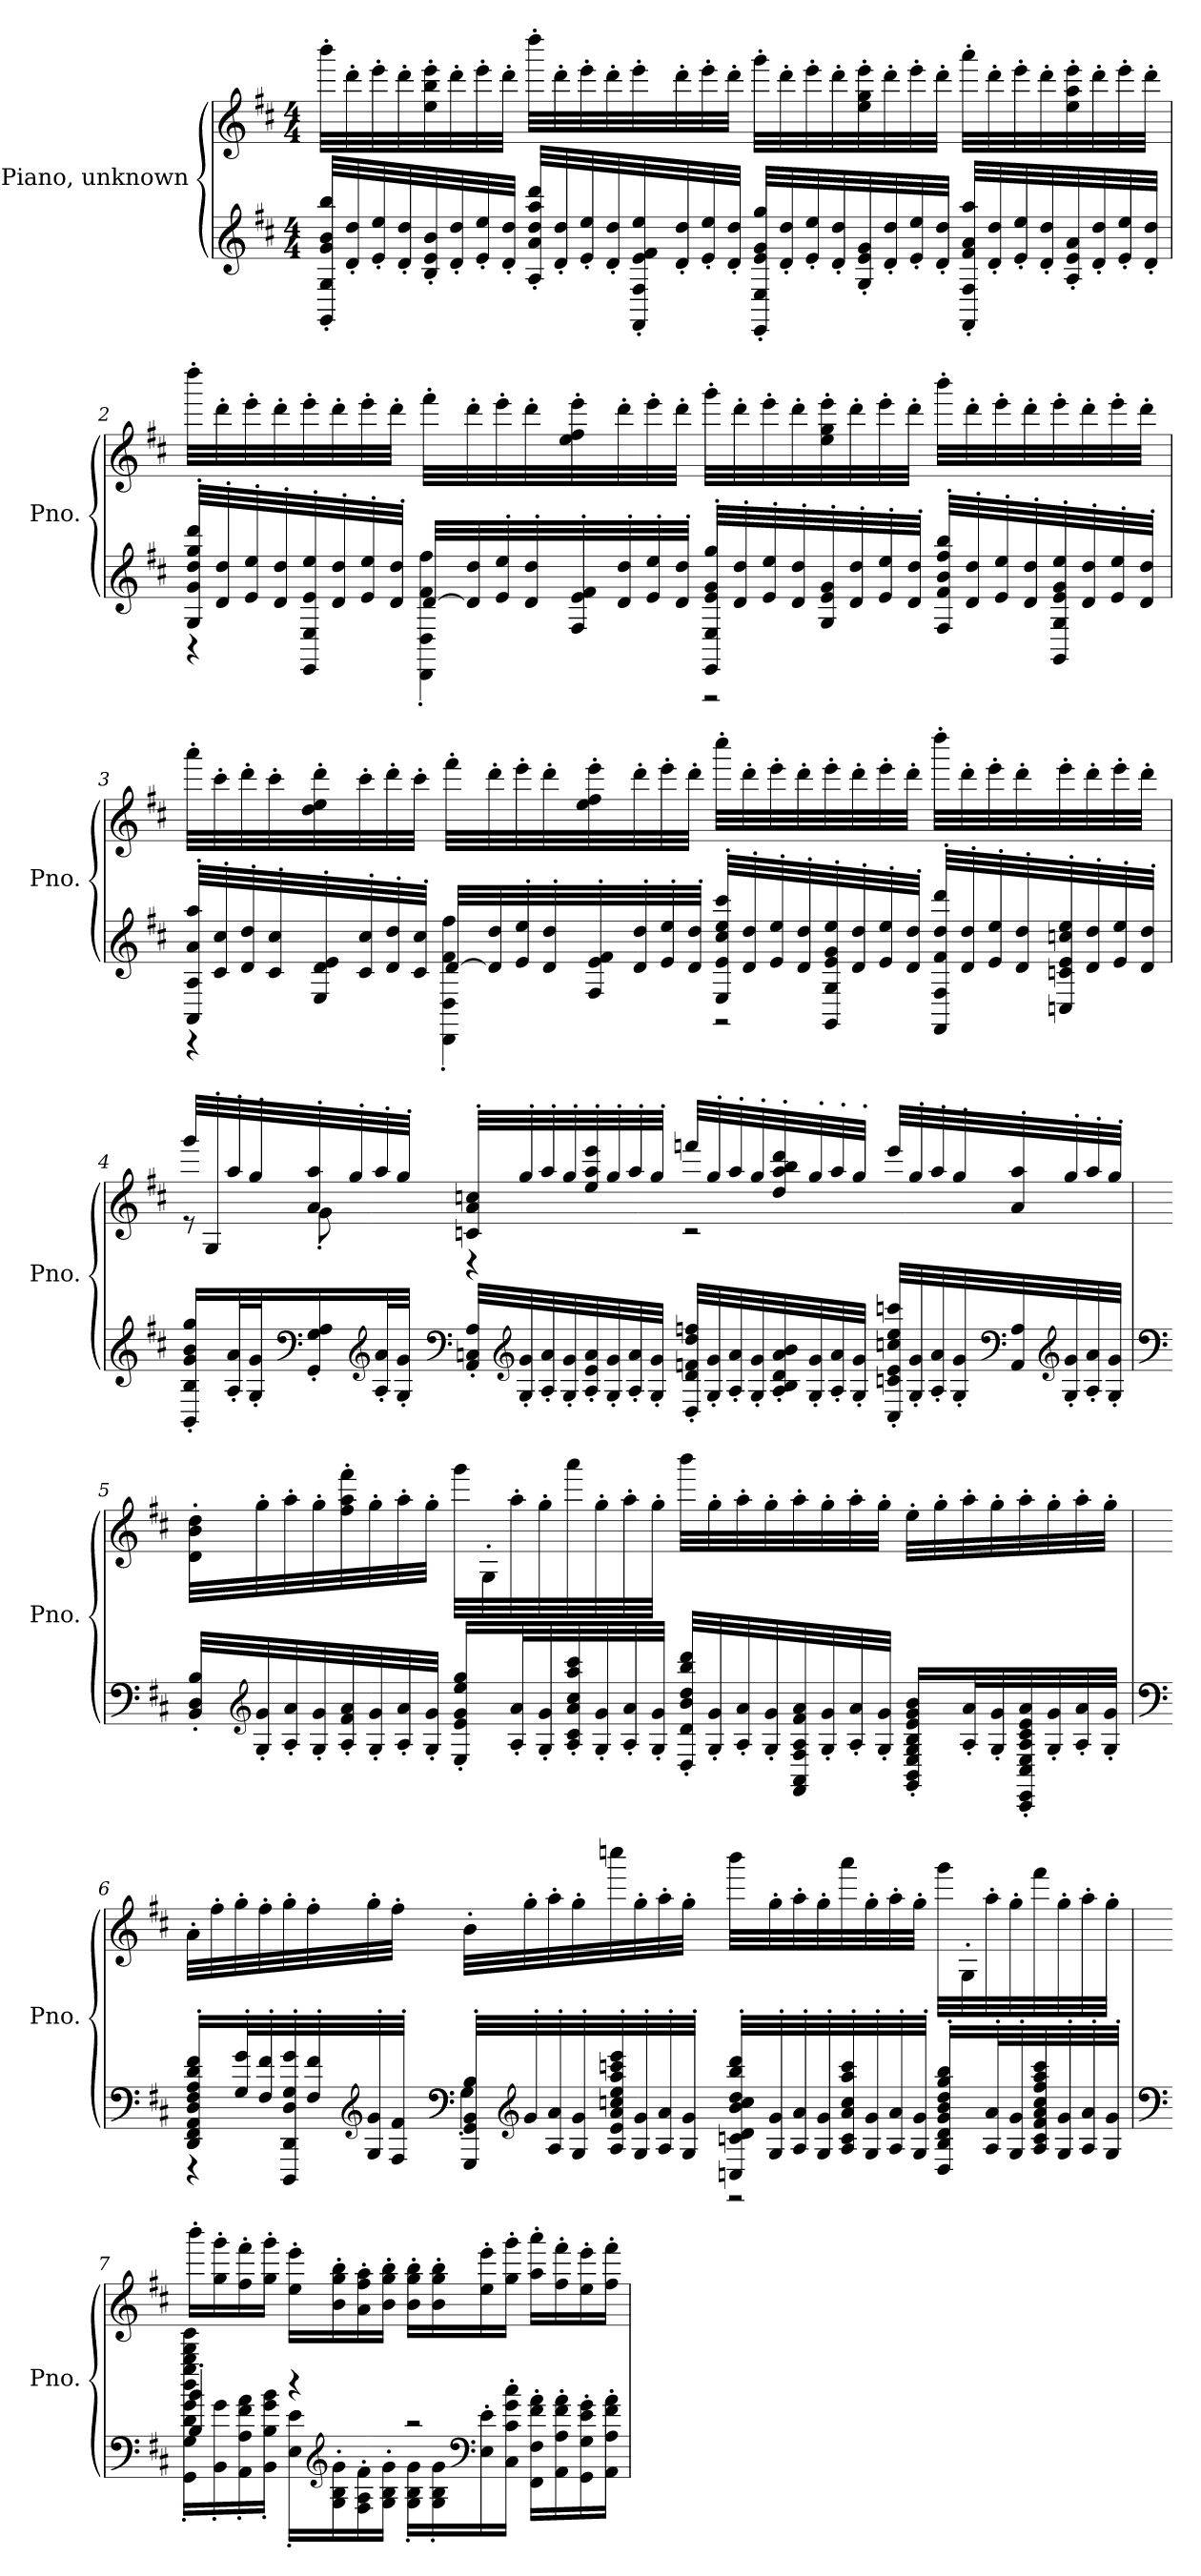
**kern	**kern
*part1	*part1
*staff2	*staff1
*I"Piano, unknown	*
*I'Pno.	*
*clefG2	*clefG2
*k[f#c#]	*k[f#c#]
*M4/4	*M4/4
*MM120	*MM120
=1	=1
32GG/' 32G/' 32g/' 32b/' 32bb/'LLL	32bbb'\LLL
32d/' 32dd/'	32ddd'\
32e/' 32ee/'	32eee'\
32d/' 32dd/'	32ddd'\
32B/' 32e/' 32b/'	32ee\' 32bb\' 32eee\'
32d/' 32dd/'	32ddd'\
32e/' 32ee/'	32eee'\
32d/' 32dd/'JJJ	32ddd'\JJJ
32A/' 32a/' 32dd/' 32aa/' 32ddd/'LLL	32dddd'\LLL
32d/' 32dd/'	32ddd'\
32e/' 32ee/'	32eee'\
32d/' 32dd/'	32ddd'\
32FF#/' 32F#/' 32e/' 32f#/' 32ee/'	32eee'\
32d/' 32dd/'	32ddd'\
32e/' 32ee/'	32eee'\
32d/' 32dd/'JJJ	32ddd'\JJJ
32EE/' 32E/' 32e/' 32g/' 32gg/'LLL	32ggg'\LLL
32d/' 32dd/'	32ddd'\
32e/' 32ee/'	32eee'\
32d/' 32dd/'	32ddd'\
32G/' 32e/' 32g/'	32ee\' 32gg\' 32eee\'
32d/' 32dd/'	32ddd'\
32e/' 32ee/'	32eee'\
32d/' 32dd/'JJJ	32ddd'\JJJ
32FF#/' 32F#/' 32f#/' 32a/' 32aa/'LLL	32aaa'\LLL
32d/' 32dd/'	32ddd'\
32e/' 32ee/'	32eee'\
32d/' 32dd/'	32ddd'\
32A/' 32e/' 32a/'	32ee\' 32aa\' 32eee\'
32d/' 32dd/'	32ddd'\
32e/' 32ee/'	32eee'\
32d/' 32dd/'JJJ	32ddd'\JJJ
!!LO:LB:g=z
=2	=2
*^	*
32G/' 32g/' 32dd/' 32gg/' 32ddd/'LLL	4r	32dddd'\LLL
32d/' 32dd/'	.	32ddd'\
32e/' 32ee/'	.	32eee'\
32d/' 32dd/'	.	32ddd'\
32EE/' 32E/' 32e/' 32ee/'	.	32eee'\
32d/' 32dd/'	.	32ddd'\
32e/' 32ee/'	.	32eee'\
32d/' 32dd/'JJJ	.	32ddd'\JJJ
[32d/LLL	4DD\' 4D\' 4f#\' 4ff#\'	32fff#'\LLL
32d/] 32dd/	.	32ddd'\
32e/' 32ee/'	.	32eee'\
32d/' 32dd/'	.	32ddd'\
32F#/' 32e/' 32f#/'	.	32ee\' 32ff#\' 32eee\'
32d/' 32dd/'	.	32ddd'\
32e/' 32ee/'	.	32eee'\
32d/' 32dd/'JJJ	.	32ddd'\JJJ
32EE/' 32E/' 32e/' 32g/' 32gg/'LLL	2r	32ggg'\LLL
32d/' 32dd/'	.	32ddd'\
32e/' 32ee/'	.	32eee'\
32d/' 32dd/'	.	32ddd'\
32G/' 32e/' 32g/'	.	32ee\' 32gg\' 32eee\'
32d/' 32dd/'	.	32ddd'\
32e/' 32ee/'	.	32eee'\
32d/' 32dd/'JJJ	.	32ddd'\JJJ
32F#/' 32f#/' 32b/' 32ff#/' 32bb/'LLL	.	32bbb'\LLL
32d/' 32dd/'	.	32ddd'\
32e/' 32ee/'	.	32eee'\
32d/' 32dd/'	.	32ddd'\
32GG/' 32G/' 32e/' 32g/' 32ee/'	.	32eee'\
32d/' 32dd/'	.	32ddd'\
32e/' 32ee/'	.	32eee'\
32d/' 32dd/'JJJ	.	32ddd'\JJJ
!!LO:LB:g=z
=3	=3	=3
32AA/' 32A/' 32a/' 32aa/'LLL	4r	32aaa'\LLL
32c#/' 32cc#/'	.	32ccc#'\
32d/' 32dd/'	.	32ddd'\
32c#/' 32cc#/'	.	32ccc#'\
32E/' 32d/' 32e/'	.	32dd\' 32ee\' 32ddd\'
32c#/' 32cc#/'	.	32ccc#'\
32d/' 32dd/'	.	32ddd'\
32c#/' 32cc#/'JJJ	.	32ccc#'\JJJ
[32d/LLL	4DD\' 4D\' 4f#\' 4ff#\'	32fff#'\LLL
32d/] 32dd/	.	32ddd'\
32e/' 32ee/'	.	32eee'\
32d/' 32dd/'	.	32ddd'\
32F#/' 32e/' 32f#/'	.	32ee\' 32ff#\' 32eee\'
32d/' 32dd/'	.	32ddd'\
32e/' 32ee/'	.	32eee'\
32d/' 32dd/'JJJ	.	32ddd'\JJJ
32E/' 32e/' 32cc#/' 32ee/' 32ccc#/'LLL	2r	32cccc#'\LLL
32d/' 32dd/'	.	32ddd'\
32e/' 32ee/'	.	32eee'\
32d/' 32dd/'	.	32ddd'\
32GG/' 32G/' 32e/' 32g/' 32ee/'	.	32eee'\
32d/' 32dd/'	.	32ddd'\
32e/' 32ee/'	.	32eee'\
32d/' 32dd/'JJJ	.	32ddd'\JJJ
32FF#/' 32F#/' 32f#/' 32dd/' 32ddd/'LLL	.	32dddd'\LLL
32d/' 32dd/'	.	32ddd'\
32e/' 32ee/'	.	32eee'\
32d/' 32dd/'	.	32ddd'\
32Cn/' 32cn/' 32e/' 32ccn/' 32ee/'	.	32eee'\
32d/' 32dd/'	.	32ddd'\
32e/' 32ee/'	.	32eee'\
32d/' 32dd/'JJJ	.	32ddd'\JJJ
*v	*v	*
!!LO:LB:g=z
=4	=4
*	*^
16BB/' 16B/' 16g/' 16b/' 16gg/'LL	32ggg/LLL	8r
.	32G'/	.
32A/' 32a/'L	32aa'/	.
32G/' 32g/'J	32gg'/	.
*clefF4	*	*
16GG/' 16G/' 16A/'	32a/' 32aa/'	8g'\
.	32gg'/	.
*clefG2	*	*
32A/' 32a/'L	32aa'/	.
32G/' 32g/'JJJ	32gg'/JJJ	.
*clefF4	*	*
32AA/' 32Cn/' 32A/'LLL	32cn/' 32a/' 32ccn/'LLL	4r
*clefG2	*	*
32G/' 32g/'	32gg'/	.
32A/' 32a/'	32aa'/	.
32G/' 32g/'	32gg'/	.
32A/' 32e/' 32a/'	32ee/' 32aa/' 32eee/'	.
32G/' 32g/'	32gg'/	.
32A/' 32a/'	32aa'/	.
32G/' 32g/'JJJ	32gg'/JJJ	.
32D/' 32d/' 32fn/' 32dd/' 32ffn/'LLL	32fffn/LLL	2r
32G/' 32g/'	32gg'/	.
32A/' 32a/'	32aa'/	.
32G/' 32g/'	32gg'/	.
32A/' 32B/' 32d/' 32a/' 32b/'	32dd/' 32aa/' 32bb/' 32ddd/'	.
32G/' 32g/'	32gg'/	.
32A/' 32a/'	32aa'/	.
32G/' 32g/'JJJ	32gg'/JJJ	.
32C/' 32cn/' 32e/' 32ccn/' 32ee/' 32cccn/'LLL	32eee/LLL	.
32G/' 32g/'	32gg'/	.
32A/' 32a/'	32aa'/	.
32G/' 32g/'	32gg'/	.
*clefF4	*	*
32AA/ 32A/	32a/' 32aa/'	.
*clefG2	*	*
32G/' 32g/'	32gg'/	.
32A/' 32a/'	32aa'/	.
32G/' 32g/'JJJ	32gg'/JJJ	.
*	*v	*v
!!LO:LB:g=z
=5	=5
*clefF4	*
32BB/' 32D/' 32B/'LLL	32d\' 32b\' 32dd\'LLL
*clefG2	*
32G/' 32g/'	32gg'\
32A/' 32a/'	32aa'\
32G/' 32g/'	32gg'\
32A/' 32f#/' 32a/'	32ff#\' 32aa\' 32fff#\'
32G/' 32g/'	32gg'\
32A/' 32a/'	32aa'\
32G/' 32g/'JJJ	32gg'\JJJ
16E/' 16e/' 16g/' 16ee/' 16gg/'LL	32ggg\LLL
.	32G'\
32A/' 32a/'L	32aa'\
32G/' 32g/'	32gg'\
32A/' 32c#/' 32a/' 32cc#/' 32aa/' 32ccc#/'	32aaa\
32G/' 32g/'	32gg'\
32A/' 32a/'	32aa'\
32G/' 32g/'JJJ	32gg'\JJJ
32D/' 32d/' 32b/' 32dd/' 32bb/' 32ddd/'LLL	32bbb\LLL
32G/' 32g/'	32gg'\
32A/' 32a/'	32aa'\
32G/' 32g/'	32gg'\
32FF#/ 32AA/ 32F#/ 32A/ 32f#/ 32a/	32aa'\
32G/' 32g/'	32gg'\
32A/' 32a/'	32aa'\
32G/' 32g/'JJJ	32gg'\JJJ
16GG/' 16BB/' 16E/' 16G/' 16B/' 16e/' 16g/' 16b/'LL	32ee'\LLL
.	32gg'\
32A/' 32a/'L	32aa'\
32G/' 32g/'	32gg'\
32CC#/' 32EE/' 32C#/' 32E/' 32A/' 32c#/' 32e/' 32a/'	32aa'\
32G/' 32g/'	32gg'\
32A/' 32a/'	32aa'\
32G/' 32g/'JJJ	32gg'\JJJ
!!LO:LB:g=z
=6	=6
*clefF4	*
*^	*
16DD/' 16FF#/' 16AA/' 16D/' 16F#/' 16A/' 16d/' 16f#/'LL	4r	32a'\LLL
.	.	32ff#'\
32G/' 32g/'L	.	32gg'\
32F#/' 32f#/'	.	32ff#'\
32DDD/' 32DD/' 32D/' 32G/' 32g/'	.	32gg'\
32F#/' 32f#/'	.	32ff#'\
*clefG2	*	*
32G/' 32g/'	.	32gg'\
32F#/' 32f#/'JJJ	.	32ff#'\JJJ
*clefF4	*	*
32GGG/' 32GG/' 32BB/' 32B/'LLL	4G'\	32b'\LLL
*clefG2	*	*
32g'/	.	32gg'\
32A/' 32a/'	.	32aa'\
32G/' 32g/'	.	32gg'\
32A/' 32e/' 32a/' 32ccn/' 32ee/' 32aa/' 32cccn/' 32eee/'	.	32ccccn\
32G/' 32g/'	.	32gg'\
32A/' 32a/'	.	32aa'\
32G/' 32g/'JJJ	.	32gg'\JJJ
32Cn/' 32cn/' 32d/' 32b/' 32cc/' 32dd/' 32bb/' 32ddd/'LLL	2r	32bbb\LLL
32G/' 32g/'	.	32gg'\
32A/' 32a/'	.	32aa'\
32G/' 32g/'	.	32gg'\
32A/' 32c/' 32a/' 32cc/' 32aa/' 32ccc/'	.	32aaa\
32G/' 32g/'	.	32gg'\
32A/' 32a/'	.	32aa'\
32G/' 32g/'JJJ	.	32gg'\JJJ
16D/' 16B/' 16d/' 16g/' 16b/' 16dd/' 16gg/' 16bb/'LL	.	32ggg\LLL
.	.	32G'\
32A/' 32a/'L	.	32aa'\
32G/' 32g/'	.	32gg'\
32A/ 32c/ 32f#/ 32a/ 32cc/ 32ff#/ 32aa/ 32ccc/	.	32fff#\
32G/' 32g/'	.	32gg'\
32A/' 32a/'	.	32aa'\
32G/' 32g/'JJJ	.	32gg'\JJJ
!!LO:PB:g=z
=7	=7	=7
*clefF4	*	*
4B/' 4b/'	16GG\' 16G\' 16d\' 16g\' 16dd\' 16gg\' 16bb\' 16ddd\' 16ggg\'LL	16bbb'\LL
.	16BB\' 16g\'	16gg\' 16ggg\'
.	16AA\' 16A\' 16f#\' 16a\'	16ff#\' 16fff#\'
.	16BB\' 16B\' 16g\' 16b\'JJ	16gg\' 16ggg\'JJ
4r	16E\' 16e\'LL	16ee\' 16eee\'LL
*clefG2	*	*
.	16G\' 16B\' 16g\'	16b\' 16gg\' 16bb\'
.	16F#\' 16A\' 16f#\'	16a\' 16ff#\' 16aa\'
.	16G\' 16B\' 16g\'JJ	16b\' 16gg\' 16bb\'JJ
2r	16G\' 16B\' 16g\'LL	16b\' 16gg\' 16bb\'LL
.	16G\' 16B\' 16g\'	16b\' 16gg\' 16bb\'
*clefF4	*	*
.	16E\' 16e\'	16ee\' 16eee\'
.	16C#\' 16c#\' 16g\' 16cc#\'JJ	16gg\' 16ggg\'JJ
.	16FF#\' 16F#\' 16f#\' 16a\'LL	16aa\' 16aaa\'LL
.	16AA\' 16A\' 16f#\' 16a\'	16ff#\' 16fff#\'
.	16GG\' 16G\' 16e\' 16g\'	16ee\' 16eee\'
.	16AA\' 16A\' 16f#\' 16a\'JJ	16ff#\' 16fff#\'JJ
*v	*v	*
=	=
*-	*-
